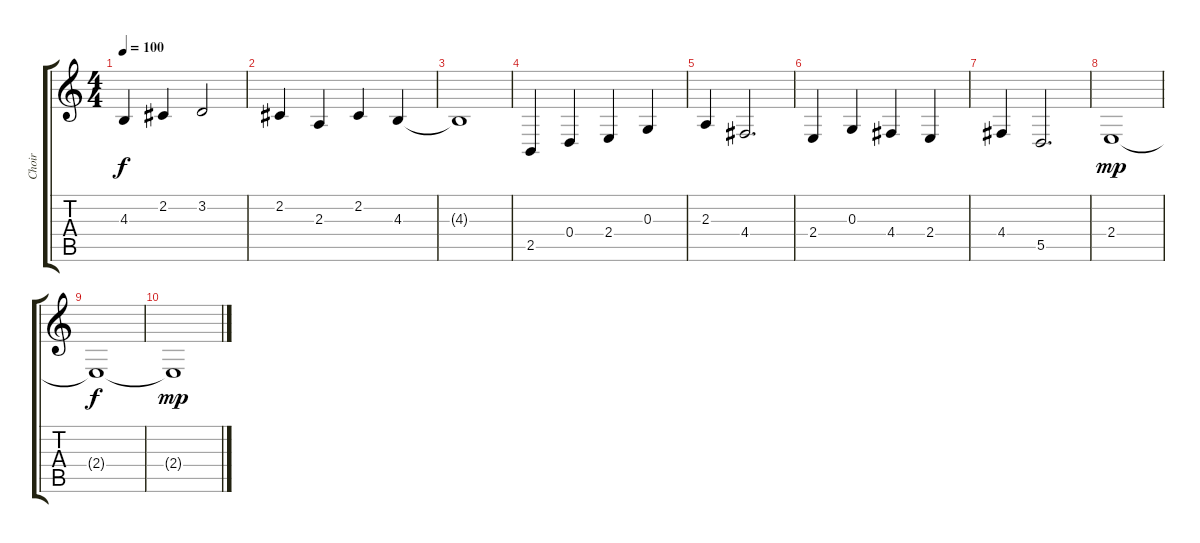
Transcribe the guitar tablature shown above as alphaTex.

\track ("Choir" "Choir") {instrument choiraahs}
\staff {score tabs}
\tuning (E4 B3 G3 D3 A2 E2) {hide}
\ts (4 4)
\tempo 100
\clef g2
\ks c
4.3.4{dy f} 2.2.4 3.2.2 |
2.2.4 2.3.4 2.2.4 4.3.4 |
4.3{t}.1 |
2.5.4 0.4.4 2.4.4 0.3.4 |
2.3.4 4.4.2{d} |
2.4.4 0.3.4 4.4.4 2.4.4 |
4.4.4 5.5.2{d} |
2.4.1{dy mp} |
2.4{t}.1{dy f} |
2.4{t}.1{dy mp}
